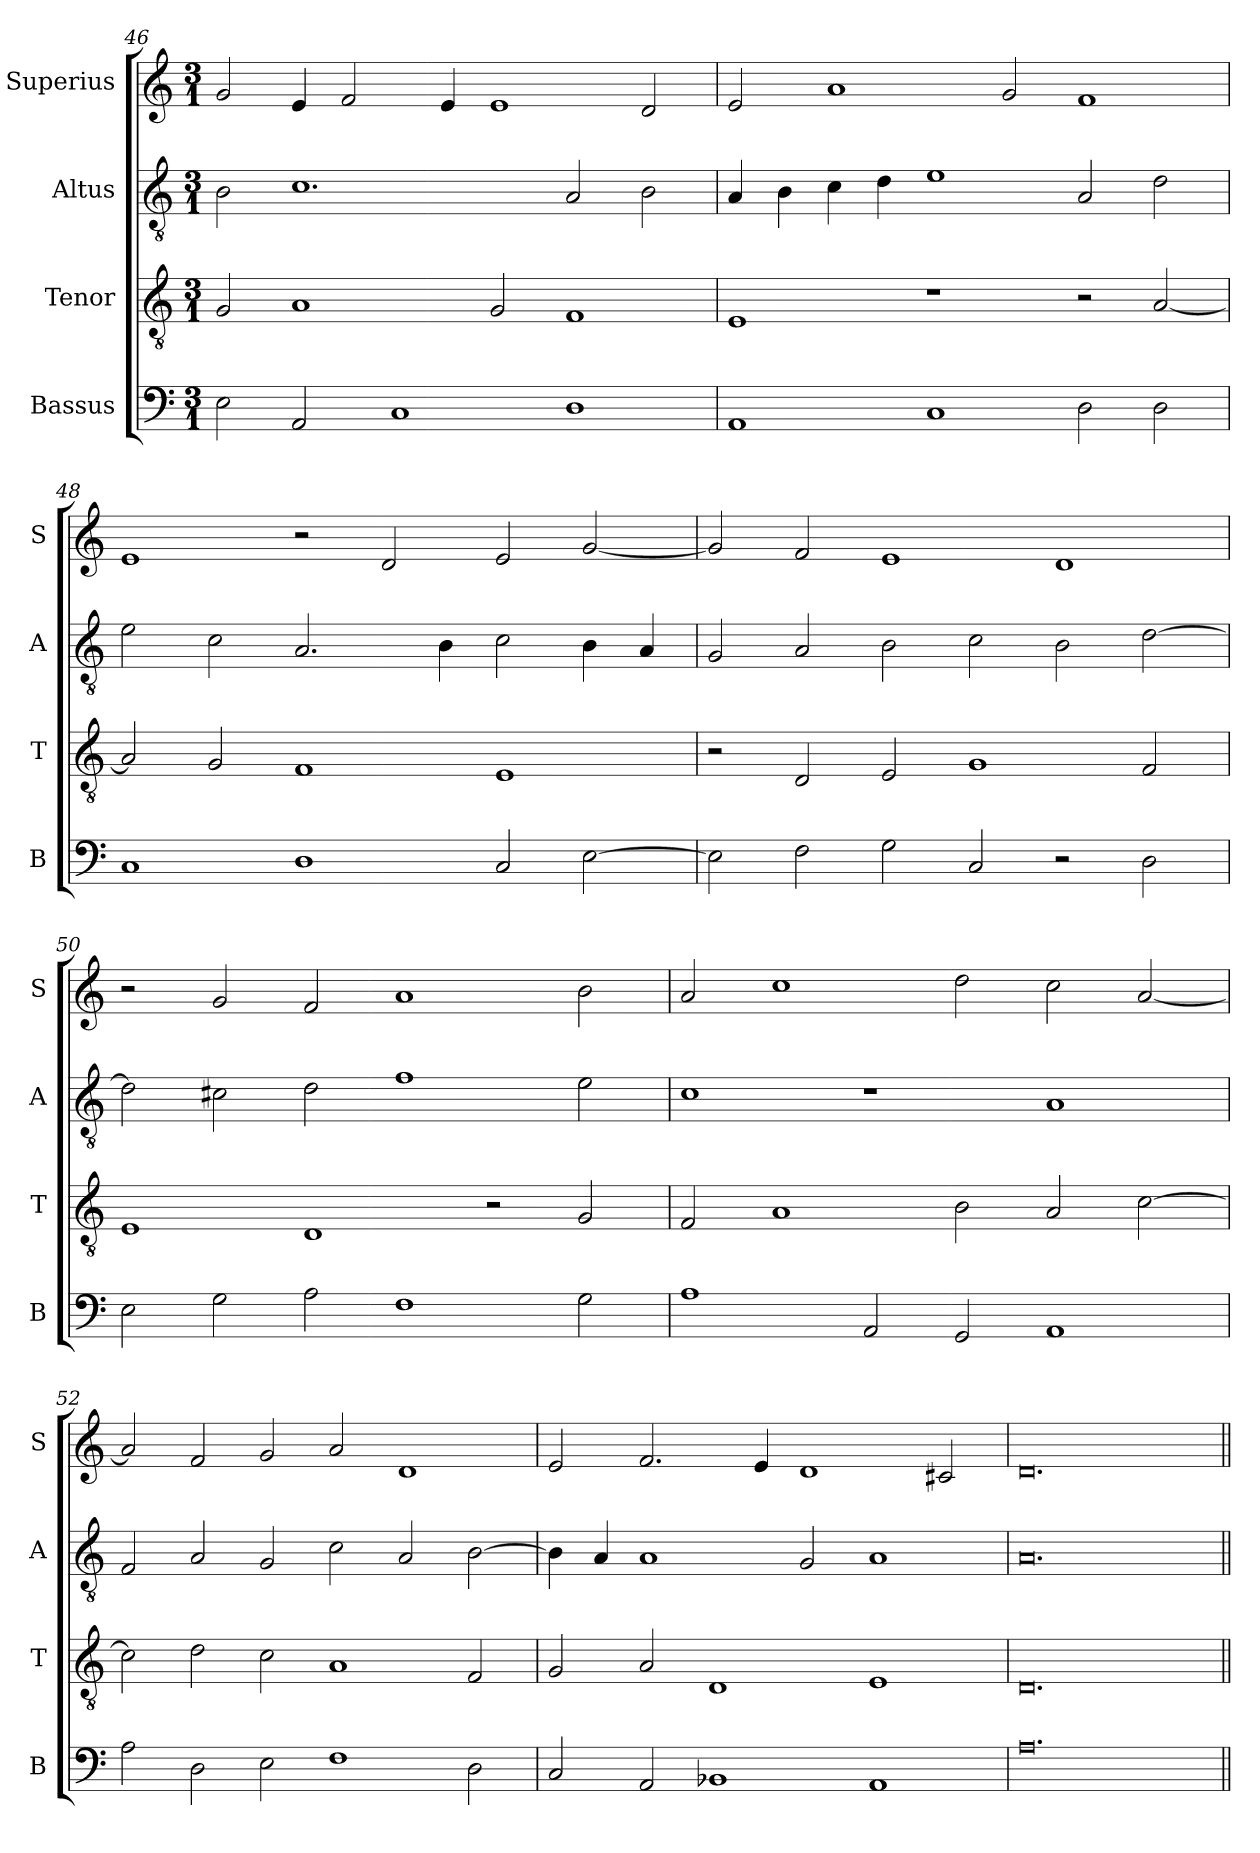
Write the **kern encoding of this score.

**kern	**kern	**kern	**kern
*part4	*part3	*part2	*part1
*staff4	*staff3	*staff2	*staff1
*I"Bassus	*I"Tenor	*I"Altus	*I"Superius
*I'B	*I'T	*I'A	*I'S
*clefF4	*clefGv2	*clefGv2	*clefG2
*k[]	*k[]	*k[]	*k[]
*M3/1	*M3/1	*M3/1	*M3/1
=46	=46	=46	=46
2E\	2G/	2B\	2g/
2AA/	1A	1.c	4e/
.	.	.	2f/
1C	.	.	.
.	.	.	4e/
.	2G/	.	1e
1D	1F	2A/	.
.	.	2B\	2d/
=47	=47	=47	=47
1AA	1E	4A/	2e/
.	.	4B\	.
.	.	4c\	1a
.	.	4d\	.
1C	1r	1e	.
.	.	.	2g/
2D\	2r	2A/	1f
2D\	[2A/	2d\	.
=48	=48	=48	=48
1C	2A/]	2e\	1e
.	2G/	2c\	.
1D	1F	2.A/	2r
.	.	.	2d/
.	.	4B\	.
2C/	1E	2c\	2e/
[2E\	.	4B\	[2g/
.	.	4A/	.
=49	=49	=49	=49
2E\]	2r	2G/	2g/]
2F\	2D/	2A/	2f/
2G\	2E/	2B\	1e
2C/	1G	2c\	.
2r	.	2B\	1d
2D\	2F/	[2d\	.
=50	=50	=50	=50
2E\	1E	2d\]	2r
2G\	.	2c#X\	2g/
2A\	1D	2d\	2f/
1F	.	1f	1a
.	2r	.	.
2G\	2G/	2e\	2b\
=51	=51	=51	=51
1A	2F/	1c	2a/
.	1A	.	1cc
2AA/	.	1r	.
2GG/	2B\	.	2dd\
1AA	2A/	1A	2cc\
.	[2c\	.	[2a/
=52	=52	=52	=52
2A\	2c\]	2F/	2a/]
2D\	2d\	2A/	2f/
2E\	2c\	2G/	2g/
1F	1A	2c\	2a/
.	.	2A/	1d
2D\	2F/	[2B\	.
=53	=53	=53	=53
2C/	2G/	4B\]	2e/
.	.	4A/	.
2AA/	2A/	1A	2.f/
1BB-X	1D	.	.
.	.	.	4e/
.	.	2G/	1d
1AA	1E	1A	.
.	.	.	2c#X/
=54	=54	=54	=54
0.A	0.D	0.A	0.d
=||	=||	=||	=||
*-	*-	*-	*-
